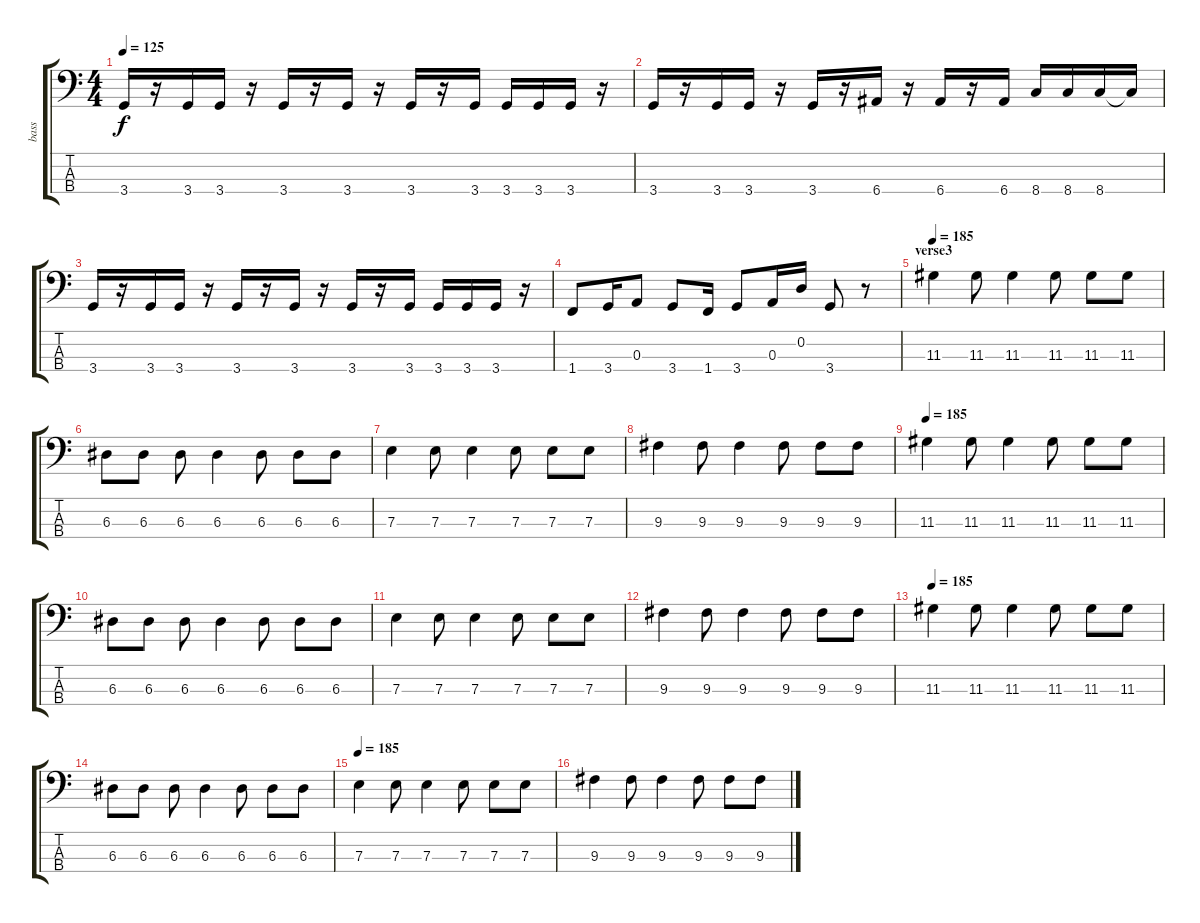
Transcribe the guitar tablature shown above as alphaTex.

\track ("bass" "bass") {instrument electricbasspick}
\staff {score tabs}
\tuning (G2 D2 A1 E1) {hide}
\ts (4 4)
\tempo 125
\clef f4
\ks c
3.4.16{dy f} r.16 3.4.16 3.4.16 r.16 3.4.16 r.16 3.4.16 r.16 3.4.16 r.16 3.4.16 3.4.16 3.4.16 3.4.16 r.16 |
3.4.16 r.16 3.4.16 3.4.16 r.16 3.4.16 r.16 6.4.16 r.16 6.4.16 r.16 6.4.16 8.4.16 8.4.16 8.4.16 8.4{t}.16 |
3.4.16 r.16 3.4.16 3.4.16 r.16 3.4.16 r.16 3.4.16 r.16 3.4.16 r.16 3.4.16 3.4.16 3.4.16 3.4.16 r.16 |
1.4.8 3.4.16 0.3.8 3.4.8 1.4.16 3.4.8 0.3.16 0.2.16 3.4.8 r.8 |
\section ("" "verse3")
\tempo 185
11.3.4 11.3.8 11.3.4 11.3.8 11.3.8 11.3.8 |
6.3.8 6.3.8 6.3.8 6.3.4 6.3.8 6.3.8 6.3.8 |
7.3.4 7.3.8 7.3.4 7.3.8 7.3.8 7.3.8 |
9.3.4 9.3.8 9.3.4 9.3.8 9.3.8 9.3.8 |
\tempo 185
11.3.4 11.3.8 11.3.4 11.3.8 11.3.8 11.3.8 |
6.3.8 6.3.8 6.3.8 6.3.4 6.3.8 6.3.8 6.3.8 |
7.3.4 7.3.8 7.3.4 7.3.8 7.3.8 7.3.8 |
9.3.4 9.3.8 9.3.4 9.3.8 9.3.8 9.3.8 |
\tempo 185
11.3.4 11.3.8 11.3.4 11.3.8 11.3.8 11.3.8 |
6.3.8 6.3.8 6.3.8 6.3.4 6.3.8 6.3.8 6.3.8 |
\tempo 185
7.3.4 7.3.8 7.3.4 7.3.8 7.3.8 7.3.8 |
9.3.4 9.3.8 9.3.4 9.3.8 9.3.8 9.3.8
